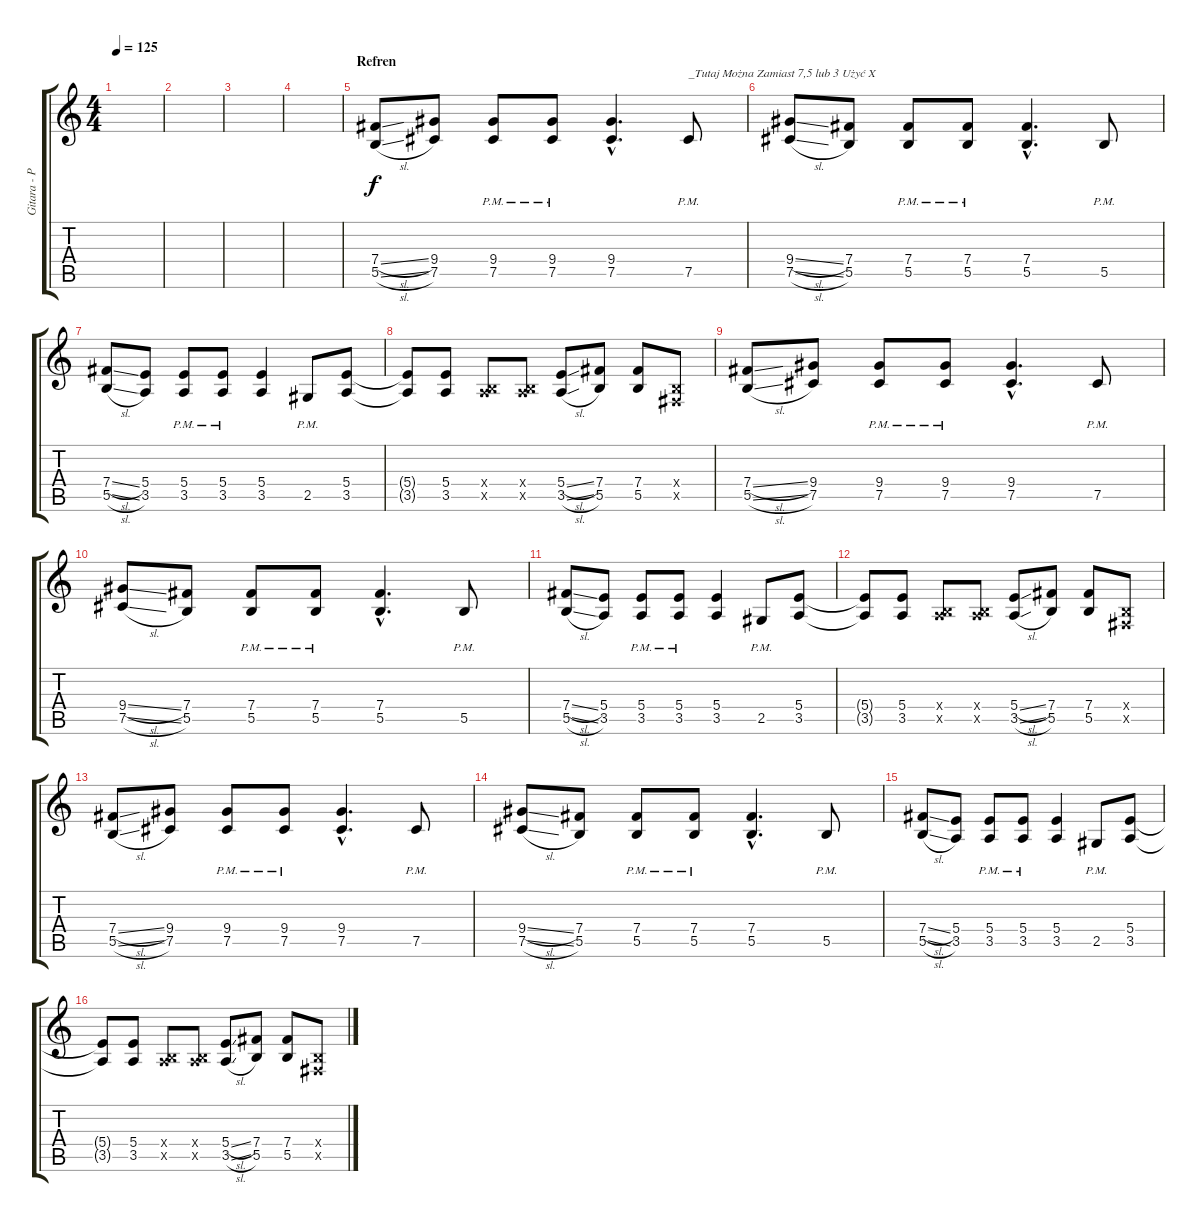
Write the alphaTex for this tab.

\track ("Gitara - Przester" "Gitara - P") {instrument distortionguitar}
\staff {score tabs}
\tuning (Db4 Ab3 E3 B2 Gb2 Db2) {hide}
\ts (4 4)
\tempo 125
\clef g2
\ks c
|
|
|
|
\section ("" "Refren")
(7.4{sl} 5.5{sl}).8 (9.4 7.5).8 (9.4{pm} 7.5{pm}).8 (9.4{pm} 7.5{pm}).8 (9.4{hac} 7.5{hac}).4{d} 7.5{pm}.8{txt "_Tutaj Można Zamiast 7,5 lub 3 Użyć X"} |
(9.4{sl} 7.5{sl}).8 (7.4 5.5).8 (7.4{pm} 5.5{pm}).8 (7.4{pm} 5.5{pm}).8 (7.4{hac} 5.5{hac}).4{d} 5.5{pm}.8 |
(7.4{sl} 5.5{sl}).8 (5.4 3.5).8 (5.4{pm} 3.5{pm}).8 (5.4{pm} 3.5{pm}).8 (5.4 3.5).4 2.5{pm}.8 (5.4 3.5).8 |
(5.4{t} 3.5{t}).8 (5.4 3.5).8 (0.4{x} 3.5{x}).8 (0.4{x} 3.5{x}).8 (5.4{sl} 3.5{sl}).8 (7.4 5.5).8 (7.4 5.5).8 (0.4{x} 0.5{x}).8 |
(7.4{sl} 5.5{sl}).8 (9.4 7.5).8 (9.4{pm} 7.5{pm}).8 (9.4{pm} 7.5{pm}).8 (9.4{hac} 7.5{hac}).4{d} 7.5{pm}.8 |
(9.4{sl} 7.5{sl}).8 (7.4 5.5).8 (7.4{pm} 5.5{pm}).8 (7.4{pm} 5.5{pm}).8 (7.4{hac} 5.5{hac}).4{d} 5.5{pm}.8 |
(7.4{sl} 5.5{sl}).8 (5.4 3.5).8 (5.4{pm} 3.5{pm}).8 (5.4{pm} 3.5{pm}).8 (5.4 3.5).4 2.5{pm}.8 (5.4 3.5).8 |
(5.4{t} 3.5{t}).8 (5.4 3.5).8 (0.4{x} 3.5{x}).8 (0.4{x} 3.5{x}).8 (5.4{sl} 3.5{sl}).8 (7.4 5.5).8 (7.4 5.5).8 (0.4{x} 0.5{x}).8 |
(7.4{sl} 5.5{sl}).8 (9.4 7.5).8 (9.4{pm} 7.5{pm}).8 (9.4{pm} 7.5{pm}).8 (9.4{hac} 7.5{hac}).4{d} 7.5{pm}.8 |
(9.4{sl} 7.5{sl}).8 (7.4 5.5).8 (7.4{pm} 5.5{pm}).8 (7.4{pm} 5.5{pm}).8 (7.4{hac} 5.5{hac}).4{d} 5.5{pm}.8 |
(7.4{sl} 5.5{sl}).8 (5.4 3.5).8 (5.4{pm} 3.5{pm}).8 (5.4{pm} 3.5{pm}).8 (5.4 3.5).4 2.5{pm}.8 (5.4 3.5).8 |
(5.4{t} 3.5{t}).8 (5.4 3.5).8 (0.4{x} 3.5{x}).8 (0.4{x} 3.5{x}).8 (5.4{sl} 3.5{sl}).8 (7.4 5.5).8 (7.4 5.5).8 (0.4{x} 0.5{x}).8
